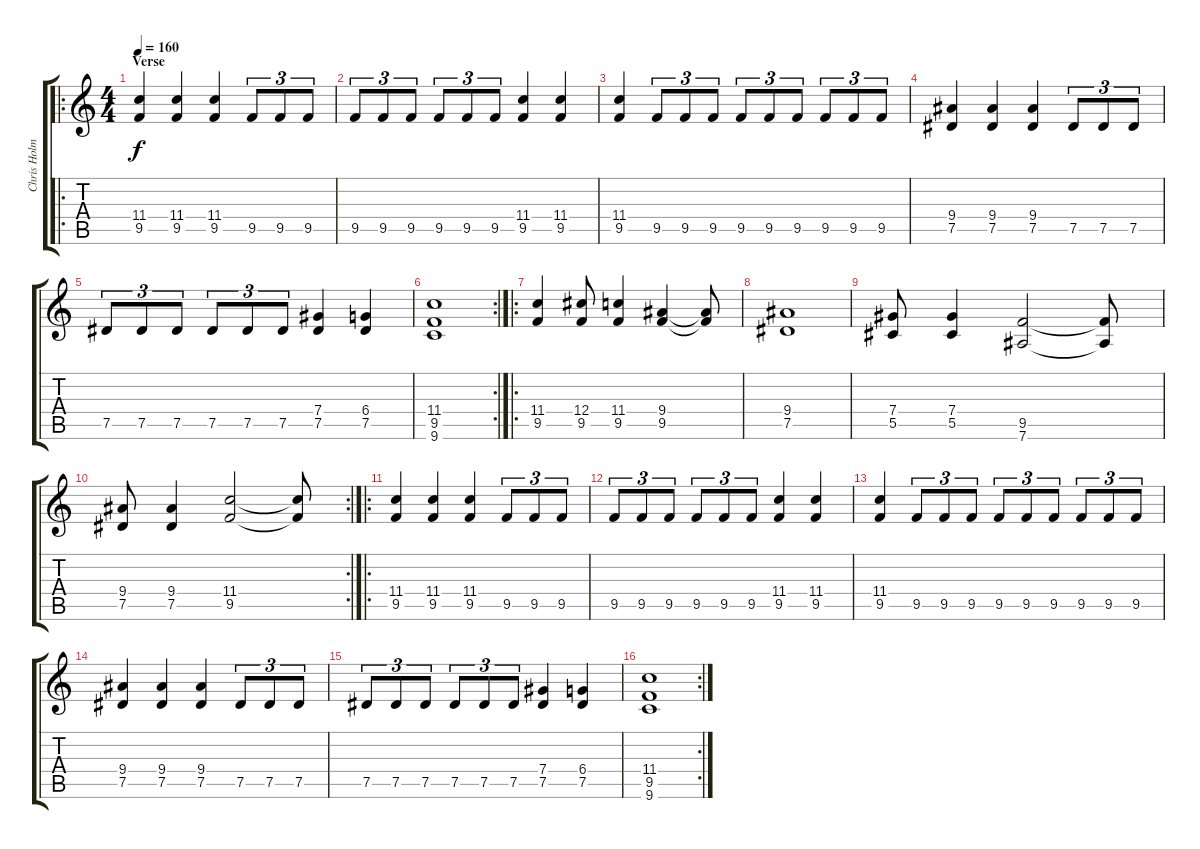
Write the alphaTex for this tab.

\track ("Chris Holmes" "Chris Holm") {instrument distortionguitar}
\staff {score tabs}
\tuning (Eb4 Bb3 Gb3 Db3 Ab2 Eb2) {hide}
\ro
\ts (4 4)
\section ("" "Verse")
\tempo 160
\clef g2
\ks c
(11.4 9.5).4{dy f} (11.4 9.5).4 (11.4 9.5).4 9.5.8{tu (3 2)} 9.5.8{tu (3 2)} 9.5.8{tu (3 2)} |
9.5.8{tu (3 2)} 9.5.8{tu (3 2)} 9.5.8{tu (3 2)} 9.5.8{tu (3 2)} 9.5.8{tu (3 2)} 9.5.8{tu (3 2)} (11.4 9.5).4 (11.4 9.5).4 |
(11.4 9.5).4 9.5.8{tu (3 2)} 9.5.8{tu (3 2)} 9.5.8{tu (3 2)} 9.5.8{tu (3 2)} 9.5.8{tu (3 2)} 9.5.8{tu (3 2)} 9.5.8{tu (3 2)} 9.5.8{tu (3 2)} 9.5.8{tu (3 2)} |
(9.4 7.5).4 (9.4 7.5).4 (9.4 7.5).4 7.5.8{tu (3 2)} 7.5.8{tu (3 2)} 7.5.8{tu (3 2)} |
7.5.8{tu (3 2)} 7.5.8{tu (3 2)} 7.5.8{tu (3 2)} 7.5.8{tu (3 2)} 7.5.8{tu (3 2)} 7.5.8{tu (3 2)} (7.4 7.5).4 (6.4 7.5).4 |
\rc 2
(11.4 9.5 9.6).1 |
\ro
(11.4 9.5).4 (12.4 9.5).8 (11.4 9.5).4 (9.4 9.5).4 (9.4{t} 9.5{t}).8 |
(9.4 7.5).1 |
(7.4 5.5).8 (7.4 5.5).4 (9.5 7.6).2 (9.5{t} 7.6{t}).8 |
\rc 2
(9.4 7.5).8 (9.4 7.5).4 (11.4 9.5).2 (11.4{t} 9.5{t}).8 |
\ro
(11.4 9.5).4 (11.4 9.5).4 (11.4 9.5).4 9.5.8{tu (3 2)} 9.5.8{tu (3 2)} 9.5.8{tu (3 2)} |
9.5.8{tu (3 2)} 9.5.8{tu (3 2)} 9.5.8{tu (3 2)} 9.5.8{tu (3 2)} 9.5.8{tu (3 2)} 9.5.8{tu (3 2)} (11.4 9.5).4 (11.4 9.5).4 |
(11.4 9.5).4 9.5.8{tu (3 2)} 9.5.8{tu (3 2)} 9.5.8{tu (3 2)} 9.5.8{tu (3 2)} 9.5.8{tu (3 2)} 9.5.8{tu (3 2)} 9.5.8{tu (3 2)} 9.5.8{tu (3 2)} 9.5.8{tu (3 2)} |
(9.4 7.5).4 (9.4 7.5).4 (9.4 7.5).4 7.5.8{tu (3 2)} 7.5.8{tu (3 2)} 7.5.8{tu (3 2)} |
7.5.8{tu (3 2)} 7.5.8{tu (3 2)} 7.5.8{tu (3 2)} 7.5.8{tu (3 2)} 7.5.8{tu (3 2)} 7.5.8{tu (3 2)} (7.4 7.5).4 (6.4 7.5).4 |
\rc 2
(11.4 9.5 9.6).1
